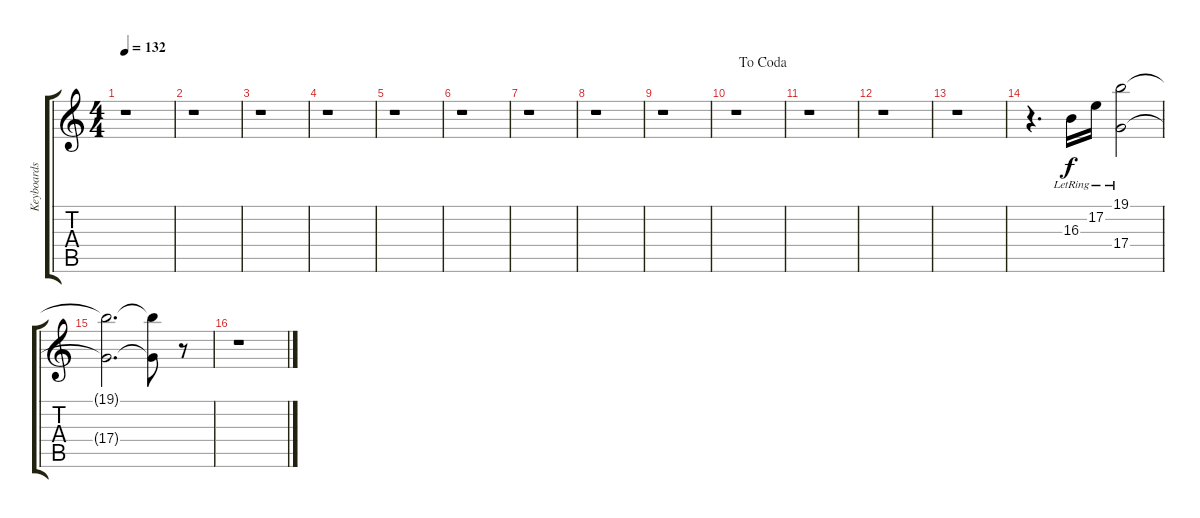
\track ("Keyboards 3" "Keyboards ") {instrument lead1square}
\staff {score tabs}
\tuning (E4 B3 G3 D3 A2 E2) {hide}
\ts (4 4)
\tempo 132
\clef g2
\ks c
r.1{dy f} |
r.1 |
r.1 |
r.1 |
r.1 |
r.1 |
r.1 |
r.1 |
r.1 |
\jump dacoda
r.1 |
r.1 |
r.1 |
r.1 |
r.4{d} 16.3{lr}.16 17.2{lr}.16 (19.1{lr} 17.4{lr}).2 |
(19.1{t} 17.4{t}).2{d volume 0} (19.1{t} 17.4{t}).8 r.8 |
r.1
